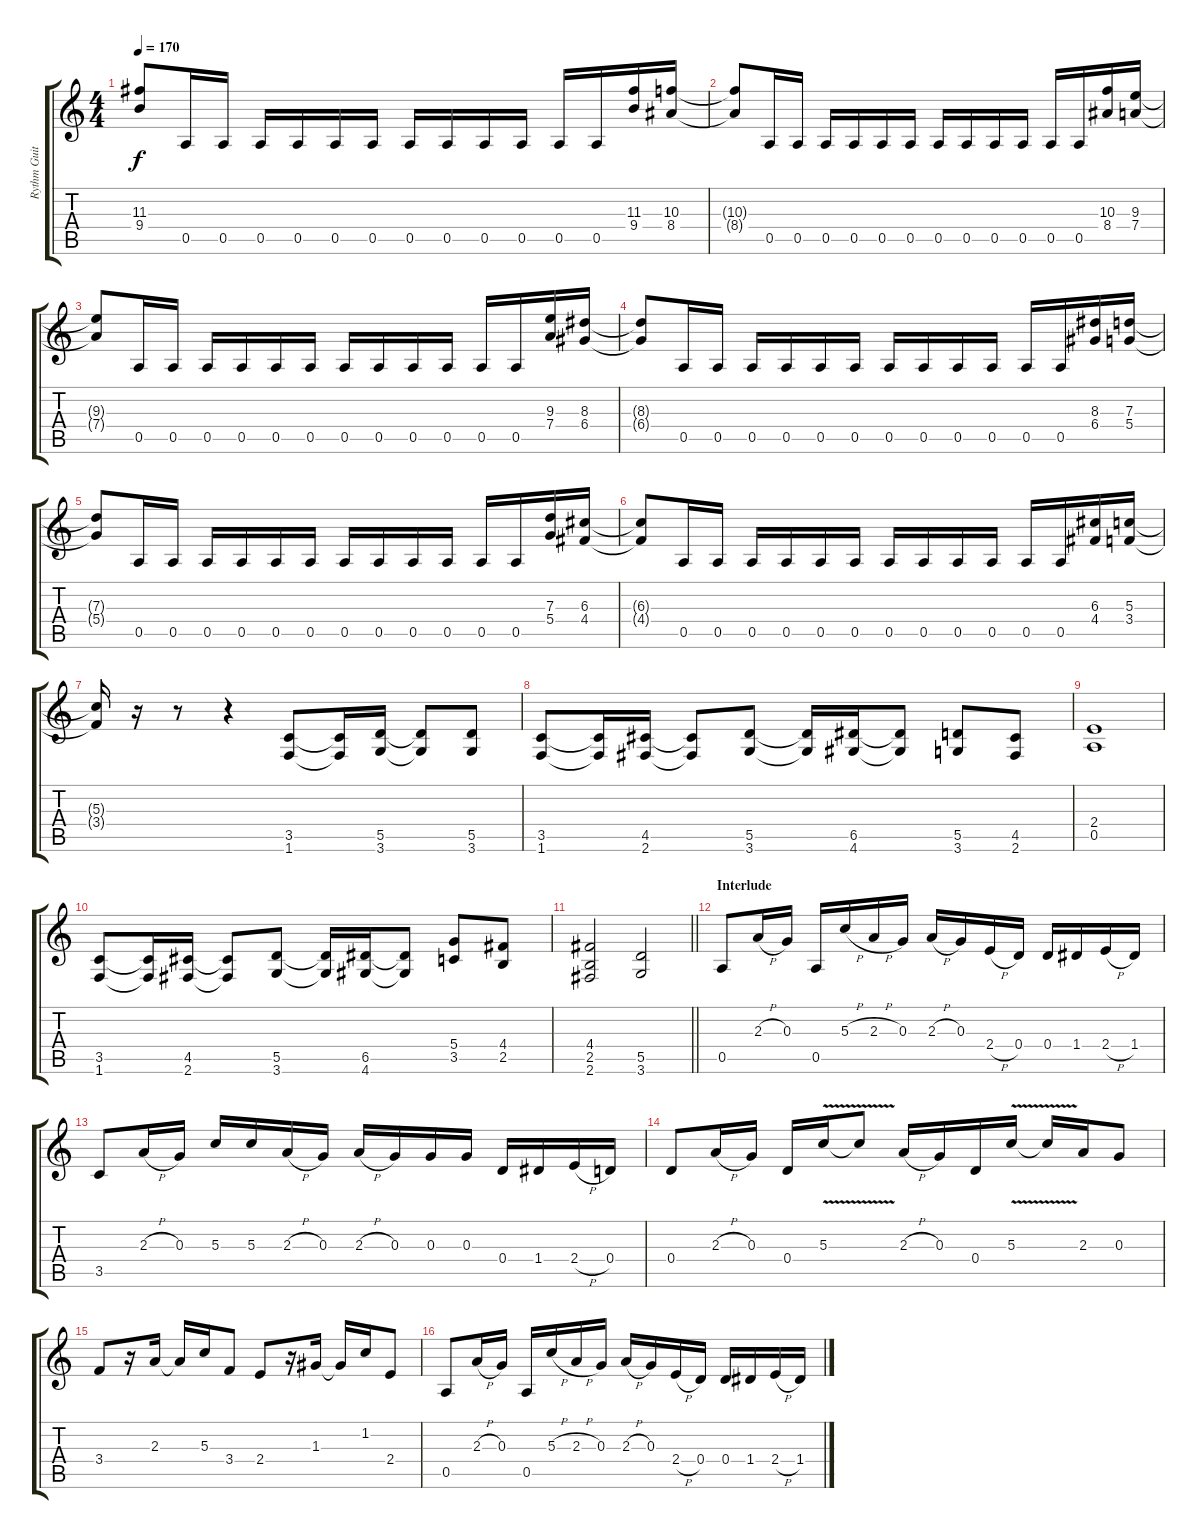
\track ("Rythm Guitar (Dave Mustaine)" "Rythm Guit") {instrument distortionguitar}
\staff {score tabs}
\tuning (E4 B3 G3 D3 A2 E2) {hide}
\ts (4 4)
\tempo 170
\clef g2
\ks c
(11.3{t} 9.4{t}).8{dy f} 0.5.16 0.5.16 0.5.16 0.5.16 0.5.16 0.5.16 0.5.16 0.5.16 0.5.16 0.5.16 0.5.16 0.5.16 (11.3 9.4).16 (10.3 8.4).16 |
(10.3{t} 8.4{t}).8 0.5.16 0.5.16 0.5.16 0.5.16 0.5.16 0.5.16 0.5.16 0.5.16 0.5.16 0.5.16 0.5.16 0.5.16 (10.3 8.4).16 (9.3 7.4).16 |
(9.3{t} 7.4{t}).8 0.5.16 0.5.16 0.5.16 0.5.16 0.5.16 0.5.16 0.5.16 0.5.16 0.5.16 0.5.16 0.5.16 0.5.16 (9.3 7.4).16 (8.3 6.4).16 |
(8.3{t} 6.4{t}).8 0.5.16 0.5.16 0.5.16 0.5.16 0.5.16 0.5.16 0.5.16 0.5.16 0.5.16 0.5.16 0.5.16 0.5.16 (8.3 6.4).16 (7.3 5.4).16 |
(7.3{t} 5.4{t}).8 0.5.16 0.5.16 0.5.16 0.5.16 0.5.16 0.5.16 0.5.16 0.5.16 0.5.16 0.5.16 0.5.16 0.5.16 (7.3 5.4).16 (6.3 4.4).16 |
(6.3{t} 4.4{t}).8 0.5.16 0.5.16 0.5.16 0.5.16 0.5.16 0.5.16 0.5.16 0.5.16 0.5.16 0.5.16 0.5.16 0.5.16 (6.3 4.4).16 (5.3 3.4).16 |
(5.3{t} 3.4{t}).16 r.16 r.8 r.4 (3.5 1.6).8 (3.5{t} 1.6{t}).16 (5.5 3.6).16 (5.5{t} 3.6{t}).8 (5.5 3.6).8 |
(3.5 1.6).8 (3.5{t} 1.6{t}).16 (4.5 2.6).16 (4.5{t} 2.6{t}).8 (5.5 3.6).8 (5.5{t} 3.6{t}).16 (6.5 4.6).16 (6.5{t} 4.6{t}).8 (5.5 3.6).8 (4.5 2.6).8 |
(2.4 0.5).1 |
(3.5 1.6).8 (3.5{t} 1.6{t}).16 (4.5 2.6).16 (4.5{t} 2.6{t}).8 (5.5 3.6).8 (5.5{t} 3.6{t}).16 (6.5 4.6).16 (6.5{t} 4.6{t}).8 (5.4 3.5).8 (4.4 2.5).8 |
\barLineRight lightlight
(4.4 2.5 2.6).2 (5.5 3.6).2 |
\section ("" "Interlude")
0.5.8 2.3{h}.16 0.3.16 0.5.16 5.3{h}.16 2.3{h}.16 0.3.16 2.3{h}.16 0.3.16 2.4{h}.16 0.4.16 0.4.16 1.4.16 2.4{h}.16 1.4.16 |
3.5.8 2.3{h}.16 0.3.16 5.3.16 5.3.16 2.3{h}.16 0.3.16 2.3{h}.16 0.3.16 0.3.16 0.3.16 0.4.16 1.4.16 2.4{h}.16 0.4.16 |
0.4.8 2.3{h}.16 0.3.16 0.4.16 5.3{v}.16 5.3{t}.8 2.3{h}.16 0.3.16 0.4.16 5.3{v}.16 5.3{t}.16 2.3.16 0.3.8 |
3.4.8 r.16 2.3.16 2.3{t}.16 5.3.16 3.4.8 2.4.8 r.16 1.3.16 1.3{t}.16 1.2.16 2.4.8 |
0.5.8 2.3{h}.16 0.3.16 0.5.16 5.3{h}.16 2.3{h}.16 0.3.16 2.3{h}.16 0.3.16 2.4{h}.16 0.4.16 0.4.16 1.4.16 2.4{h}.16 1.4.16
